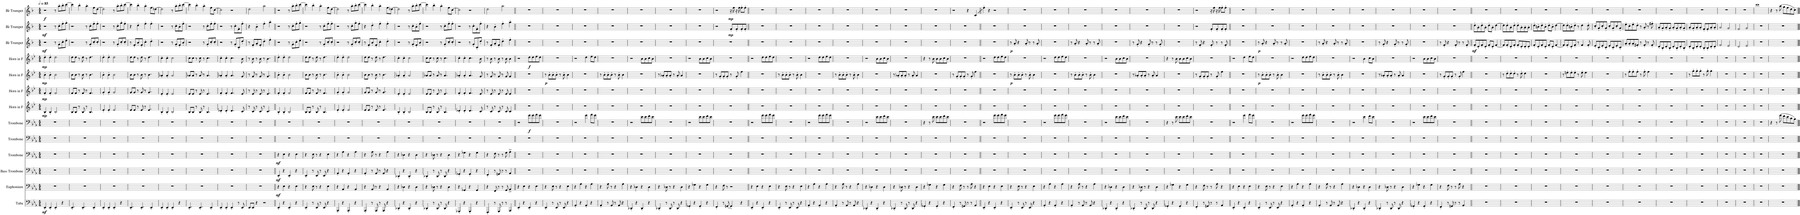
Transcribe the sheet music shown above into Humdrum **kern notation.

**kern	**dynam	**kern	**dynam	**kern	**dynam	**kern	**dynam	**kern	**kern	**dynam	**kern	**dynam	**kern	**dynam	**kern	**dynam	**kern	**dynam	**kern	**dynam	**kern	**dynam	**kern	**dynam
*part13	*part13	*part12	*part12	*part11	*part11	*part10	*part10	*part9	*part8	*part8	*part7	*part7	*part6	*part6	*part5	*part5	*part4	*part4	*part3	*part3	*part2	*part2	*part1	*part1
*staff13	*staff13	*staff12	*staff12	*staff11	*staff11	*staff10	*staff10	*staff9	*staff8	*staff8	*staff7	*staff7	*staff6	*staff6	*staff5	*staff5	*staff4	*staff4	*staff3	*staff3	*staff2	*staff2	*staff1	*staff1
*I"Tuba	*	*I"Euphonium	*	*I"Bass Trombone	*	*I"Trombone	*	*I"Trombone	*I"Trombone	*	*I"Horn in F	*	*I"Horn in F	*	*I"Horn in F	*	*I"Horn in F	*	*I"Bb Trumpet	*	*I"Bb Trumpet	*	*I"Bb Trumpet	*
*I'Tba.	*	*I'Euph.	*	*I'B. Tbn.	*	*I'Tbn.	*	*I'Tbn.	*I'Tbn.	*	*	*	*	*	*	*	*	*	*I'Bb Tpt.	*	*I'Bb Tpt.	*	*I'Bb Tpt.	*
*clefF4	*	*clefF4	*	*clefF4	*	*clefF4	*	*clefF4	*clefF4	*	*clefG2	*	*clefG2	*	*clefG2	*	*clefG2	*	*clefG2	*	*clefG2	*	*clefG2	*
*	*	*	*	*	*	*	*	*	*	*	*Trd4c7	*	*Trd4c7	*	*Trd4c7	*	*Trd4c7	*	*Trd1c2	*	*Trd1c2	*	*Trd1c2	*
*k[b-e-a-]	*	*k[b-e-a-]	*	*k[b-e-a-]	*	*k[b-e-a-]	*	*k[b-e-a-]	*k[b-e-a-]	*	*k[b-e-]	*	*k[b-e-]	*	*k[b-e-]	*	*k[b-e-]	*	*k[b-]	*	*k[b-]	*	*k[b-]	*
*M4/4	*	*M4/4	*	*M4/4	*	*M4/4	*	*M4/4	*M4/4	*	*M4/4	*	*M4/4	*	*M4/4	*	*M4/4	*	*M4/4	*	*M4/4	*	*M4/4	*
*MM170	*	*MM170	*	*MM170	*	*MM170	*	*MM170	*MM170	*	*MM170	*	*MM170	*	*MM170	*	*MM170	*	*MM170	*	*MM170	*	*MM170	*
=1	=1	=1	=1	=1	=1	=1	=1	=1	=1	=1	=1	=1	=1	=1	=1	=1	=1	=1	=1	=1	=1	=1	=1	=1
!	!LO:DY:b	!	!	!	!	!	!	!	!	!	!	!LO:DY:b	!	!LO:DY:b	!	!LO:DY:b	!	!LO:DY:b	!	!LO:DY:b	!	!LO:DY:b	!	!LO:DY:b
4EE-'/	mf	1r	.	1r	.	1r	.	1r	1r	.	4B-'/	mp	4f'/	mp	4b-'\	mp	4dd'\	mp	2r	mf	2r	mf	2r	f
4EE-'/	.	.	.	.	.	.	.	.	.	.	4B-'/	.	4f'/	.	4b-'\	.	4dd'\	.	.	.	.	.	.	.
4EE-'/	.	.	.	.	.	.	.	.	.	.	2B-/	.	2f/	.	2b-\	.	2dd\	.	8r	.	8r	.	8r	.
.	.	.	.	.	.	.	.	.	.	.	.	.	.	.	.	.	.	.	8g'\L	.	8cc'\L	.	8aa'\L	.
4r	.	.	.	.	.	.	.	.	.	.	.	.	.	.	.	.	.	.	8cc'\	.	8ff'\	.	8bb-'\	.
.	.	.	.	.	.	.	.	.	.	.	.	.	.	.	.	.	.	.	8ee'\J	.	8gg'\J	.	[8ccc\J	.
=2	=2	=2	=2	=2	=2	=2	=2	=2	=2	=2	=2	=2	=2	=2	=2	=2	=2	=2	=2	=2	=2	=2	=2	=2
4.EE-'/	.	1r	.	1r	.	1r	.	1r	1r	.	8B-/L	.	8f/L	.	8b-\L	.	8dd\L	.	2r	.	2r	.	4ccc\]	.
.	.	.	.	.	.	.	.	.	.	.	8B-/J	.	8f/J	.	8b-\J	.	8dd\J	.	.	.	.	.	.	.
.	.	.	.	.	.	.	.	.	.	.	8r	.	8r	.	8r	.	8r	.	.	.	.	.	4bb-'\	.
4.EE-'/	.	.	.	.	.	.	.	.	.	.	8B-/	.	8f/	.	8b-\	.	8dd\	.	.	.	.	.	.	.
.	.	.	.	.	.	.	.	.	.	.	8r	.	8r	.	8r	.	8r	.	8r	.	8r	.	4aa'\	.
.	.	.	.	.	.	.	.	.	.	.	4.B-/	.	4.f/	.	4.b-\	.	4.dd\	.	8g'/L	.	8cc'\L	.	.	.
4EE-'/	.	.	.	.	.	.	.	.	.	.	.	.	.	.	.	.	.	.	8cc'/	.	8ff'\	.	8ff\L	.
.	.	.	.	.	.	.	.	.	.	.	.	.	.	.	.	.	.	.	8cc'/J	.	8ff'\J	.	[8dd\J	.
=3	=3	=3	=3	=3	=3	=3	=3	=3	=3	=3	=3	=3	=3	=3	=3	=3	=3	=3	=3	=3	=3	=3	=3	=3
4EE-'/	.	1r	.	1r	.	1r	.	1r	1r	.	4e-'/	.	4g'/	.	4b-'\	.	4dd'\	.	2r	.	2r	.	2dd\]	.
4EE-'/	.	.	.	.	.	.	.	.	.	.	4e-'/	.	4g'/	.	4b-'\	.	4dd'\	.	.	.	.	.	.	.
4EE-'/	.	.	.	.	.	.	.	.	.	.	2e-/	.	2g/	.	2b-\	.	2dd\	.	8r	.	8r	.	8r	.
.	.	.	.	.	.	.	.	.	.	.	.	.	.	.	.	.	.	.	8g'/L	.	8cc'\L	.	8aa'\L	.
4r	.	.	.	.	.	.	.	.	.	.	.	.	.	.	.	.	.	.	8cc'/	.	8gg'\	.	8bb-'\	.
.	.	.	.	.	.	.	.	.	.	.	.	.	.	.	.	.	.	.	8cc'/J	.	8ff'\J	.	[8ccc\J	.
=4	=4	=4	=4	=4	=4	=4	=4	=4	=4	=4	=4	=4	=4	=4	=4	=4	=4	=4	=4	=4	=4	=4	=4	=4
4.EE-'/	.	1r	.	1r	.	1r	.	1r	1r	.	8e-/L	.	8g/L	.	8b-\L	.	8dd\L	.	8r	.	4r	.	4ccc\]	.
.	.	.	.	.	.	.	.	.	.	.	8e-/J	.	8g/J	.	8b-\J	.	8dd\J	.	8f'/L	.	.	.	.	.
.	.	.	.	.	.	.	.	.	.	.	8r	.	8r	.	8r	.	8r	.	8b-'/	.	4dd'\	.	4bb-'\	.
4.EE-'/	.	.	.	.	.	.	.	.	.	.	8e-/	.	8g/	.	8b-\	.	8dd\	.	8f'/J	.	.	.	.	.
.	.	.	.	.	.	.	.	.	.	.	8r	.	8r	.	8r	.	8r	.	4cc'\	.	4ff'\	.	4aa'\	.
.	.	.	.	.	.	.	.	.	.	.	4.e-/	.	4.g/	.	4.b-\	.	4.dd\	.	.	.	.	.	.	.
4EE-'/	.	.	.	.	.	.	.	.	.	.	.	.	.	.	.	.	.	.	4dd'\	.	4ff'\	.	8ff\L	.
.	.	.	.	.	.	.	.	.	.	.	.	.	.	.	.	.	.	.	.	.	.	.	[8dd-X\J	.
=5	=5	=5	=5	=5	=5	=5	=5	=5	=5	=5	=5	=5	=5	=5	=5	=5	=5	=5	=5	=5	=5	=5	=5	=5
4EE-'/	.	1r	.	1r	.	1r	.	1r	1r	.	4B-'/	.	4e-'/	.	4a-X'/	.	4cc'\	.	2r	.	2r	.	2dd-\]	.
4EE-'/	.	.	.	.	.	.	.	.	.	.	4B-'/	.	4e-'/	.	4a-'/	.	4cc'\	.	.	.	.	.	.	.
4EE-'/	.	.	.	.	.	.	.	.	.	.	2B-/	.	2e-/	.	2a-/	.	2cc\	.	8r	.	8r	.	8r	.
.	.	.	.	.	.	.	.	.	.	.	.	.	.	.	.	.	.	.	8g'/L	.	8cc'\L	.	8aa'\L	.
4r	.	.	.	.	.	.	.	.	.	.	.	.	.	.	.	.	.	.	8f'/	.	8b-'\	.	8bb-'\	.
.	.	.	.	.	.	.	.	.	.	.	.	.	.	.	.	.	.	.	8b-'/J	.	8ff'\J	.	[8ccc\J	.
=6	=6	=6	=6	=6	=6	=6	=6	=6	=6	=6	=6	=6	=6	=6	=6	=6	=6	=6	=6	=6	=6	=6	=6	=6
4.EE-'/	.	1r	.	1r	.	1r	.	1r	1r	.	8B-/L	.	8e-/L	.	8a-X/L	.	8cc\L	.	2r	.	2r	.	4ccc\]	.
.	.	.	.	.	.	.	.	.	.	.	8B-/J	.	8e-/J	.	8a-/J	.	8cc\J	.	.	.	.	.	.	.
.	.	.	.	.	.	.	.	.	.	.	8r	.	8r	.	8r	.	8r	.	.	.	.	.	4bb-'\	.
4.EE-'/	.	.	.	.	.	.	.	.	.	.	8B-/	.	8e-/	.	8a-/	.	8cc\	.	.	.	.	.	.	.
.	.	.	.	.	.	.	.	.	.	.	8r	.	8r	.	8r	.	8r	.	8r	.	8r	.	4aa'\	.
.	.	.	.	.	.	.	.	.	.	.	4.B-/	.	4.e-/	.	4.a-/	.	4.cc\	.	8g'/L	.	8cc'\L	.	.	.
4EE-'/	.	.	.	.	.	.	.	.	.	.	.	.	.	.	.	.	.	.	8cc'/	.	8ff'\	.	8ff\L	.
.	.	.	.	.	.	.	.	.	.	.	.	.	.	.	.	.	.	.	8cc'/J	.	8ff'\J	.	[8cc\J	.
=7	=7	=7	=7	=7	=7	=7	=7	=7	=7	=7	=7	=7	=7	=7	=7	=7	=7	=7	=7	=7	=7	=7	=7	=7
4EE-'/	.	1r	.	1r	.	1r	.	1r	1r	.	4d-X'/	.	4f'/	.	4a-X'/	.	4cc'\	.	2r	.	2r	.	2cc\]	.
4EE-'/	.	.	.	.	.	.	.	.	.	.	4d-'/	.	4f'/	.	4a-'/	.	4cc'\	.	.	.	.	.	.	.
4EE-'/	.	.	.	.	.	.	.	.	.	.	4.d-/	.	4.f/	.	4.a-/	.	4.cc\	.	8r	.	8r	.	2r	.
.	.	.	.	.	.	.	.	.	.	.	.	.	.	.	.	.	.	.	8g'/L	.	8cc'\L	.	.	.
8r	.	.	.	.	.	.	.	.	.	.	.	.	.	.	.	.	.	.	8c'/	.	8f'\	.	.	.
8EE-/	.	.	.	.	.	.	.	.	.	.	8c/	.	8e-/	.	8g/	.	8b-\	.	8dd'/J	.	8ff'\J	.	.	.
=8	=8	=8	=8	=8	=8	=8	=8	=8	=8	=8	=8	=8	=8	=8	=8	=8	=8	=8	=8	=8	=8	=8	=8	=8
8EE-/L	.	1r	.	1r	.	1r	.	1r	1r	.	8r	.	8r	.	8r	.	8r	.	8r	.	4r	.	2dd\	.
8EE-/J	.	.	.	.	.	.	.	.	.	.	8c/	.	8e-/	.	8g/	.	8b-\	.	8f'/L	.	.	.	.	.
4r	.	.	.	.	.	.	.	.	.	.	8r	.	8r	.	8r	.	8r	.	8a'/	.	4b-'\	.	.	.
.	.	.	.	.	.	.	.	.	.	.	8c/	.	8e-/	.	8g/	.	8b-\	.	8f'/J	.	.	.	.	.
2r	.	.	.	.	.	.	.	.	.	.	8r	.	8r	.	8r	.	8r	.	4dd'\	.	4ff'\	.	2aa\	.
.	.	.	.	.	.	.	.	.	.	.	4.c/	.	4.e-/	.	4.g/	.	4.b-\	.	.	.	.	.	.	.
.	.	.	.	.	.	.	.	.	.	.	.	.	.	.	.	.	.	.	4ff'\	.	4aa'\	.	.	.
=9||	=9||	=9||	=9||	=9||	=9||	=9||	=9||	=9||	=9||	=9||	=9||	=9||	=9||	=9||	=9||	=9||	=9||	=9||	=9||	=9||	=9||	=9||	=9||	=9||
!	!	!	!LO:DY:b	!	!LO:DY:b	!	!LO:DY:b	!	!	!	!	!	!	!	!	!	!	!	!	!	!	!	!	!
4EE-'/	.	4r	mf	4EE-'/	mf	4r	mf	1r	1r	.	4B-'/	.	4f'/	.	4b-'\	.	4dd'\	.	2r	.	2r	.	2r	.
4r	.	4E-\	.	4r	.	4E-\	.	.	.	.	4B-'/	.	4f'/	.	4b-'\	.	4dd'\	.	.	.	.	.	.	.
4EE-'/	.	4r	.	4EE-'/	.	4r	.	.	.	.	2B-/	.	2f/	.	2b-\	.	2dd\	.	8r	.	8r	.	8r	.
.	.	.	.	.	.	.	.	.	.	.	.	.	.	.	.	.	.	.	8g'\L	.	8cc'\L	.	8aa'\L	.
4r	.	4E-\	.	4r	.	4E-\	.	.	.	.	.	.	.	.	.	.	.	.	8cc'\	.	8ff'\	.	8bb-'\	.
.	.	.	.	.	.	.	.	.	.	.	.	.	.	.	.	.	.	.	8ee'\J	.	8gg'\J	.	[8ccc\J	.
=10	=10	=10	=10	=10	=10	=10	=10	=10	=10	=10	=10	=10	=10	=10	=10	=10	=10	=10	=10	=10	=10	=10	=10	=10
4EE-'/	.	4r	.	4EE-'/	.	4r	.	1r	1r	.	8B-/L	.	8f/L	.	8b-\L	.	8dd\L	.	2r	.	2r	.	4ccc\]	.
.	.	.	.	.	.	.	.	.	.	.	8B-/J	.	8f/J	.	8b-\J	.	8dd\J	.	.	.	.	.	.	.
8r	.	8E-\	.	8r	.	8E-\	.	.	.	.	8r	.	8r	.	8r	.	8r	.	.	.	.	.	4bb-'\	.
8EE-/	.	8r	.	8EE-/	.	8r	.	.	.	.	8B-/	.	8f/	.	8b-\	.	8dd\	.	.	.	.	.	.	.
8r	.	4r	.	8r	.	4r	.	.	.	.	8r	.	8r	.	8r	.	8r	.	8r	.	8r	.	4aa'\	.
8EE-/	.	.	.	8EE-/	.	.	.	.	.	.	4.B-/	.	4.f/	.	4.b-\	.	4.dd\	.	8g'/L	.	8cc'\L	.	.	.
4r	.	4E-\	.	4r	.	4E-\	.	.	.	.	.	.	.	.	.	.	.	.	8cc'/	.	8ff'\	.	8ff\L	.
.	.	.	.	.	.	.	.	.	.	.	.	.	.	.	.	.	.	.	8cc'/J	.	8ff'\J	.	[8dd\J	.
=11	=11	=11	=11	=11	=11	=11	=11	=11	=11	=11	=11	=11	=11	=11	=11	=11	=11	=11	=11	=11	=11	=11	=11	=11
4AAA-'/	.	4r	.	4AA-'/	.	4r	.	1r	1r	.	4e-'/	.	4g'/	.	4b-'\	.	4dd'\	.	2r	.	2r	.	2dd\]	.
4r	.	4AA-/	.	4r	.	4A-\	.	.	.	.	4e-'/	.	4g'/	.	4b-'\	.	4dd'\	.	.	.	.	.	.	.
4AAA-'/	.	4r	.	4AA-'/	.	4r	.	.	.	.	2e-/	.	2g/	.	2b-\	.	2dd\	.	8r	.	8r	.	8r	.
.	.	.	.	.	.	.	.	.	.	.	.	.	.	.	.	.	.	.	8g'/L	.	8cc'\L	.	8aa'\L	.
4r	.	4AA-/	.	4r	.	4A-\	.	.	.	.	.	.	.	.	.	.	.	.	8cc'/	.	8gg'\	.	8bb-'\	.
.	.	.	.	.	.	.	.	.	.	.	.	.	.	.	.	.	.	.	8cc'/J	.	8ff'\J	.	[8ccc\J	.
=12	=12	=12	=12	=12	=12	=12	=12	=12	=12	=12	=12	=12	=12	=12	=12	=12	=12	=12	=12	=12	=12	=12	=12	=12
4AAA-'/	.	4r	.	4AA-'/	.	4r	.	1r	1r	.	8e-/L	.	8g/L	.	8b-\L	.	8dd\L	.	8r	.	4r	.	4ccc\]	.
.	.	.	.	.	.	.	.	.	.	.	8e-/J	.	8g/J	.	8b-\J	.	8dd\J	.	8f'/L	.	.	.	.	.
8r	.	8AA-/	.	8r	.	8A-\	.	.	.	.	8r	.	8r	.	8r	.	8r	.	8b-'/	.	4dd'\	.	4bb-'\	.
8AAA-/	.	8r	.	8AA-/	.	8r	.	.	.	.	8e-/	.	8g/	.	8b-\	.	8dd\	.	8f'/J	.	.	.	.	.
8r	.	4r	.	8r	.	4r	.	.	.	.	8r	.	8r	.	8r	.	8r	.	4cc'\	.	4ff'\	.	4aa'\	.
8AAA-/	.	.	.	8AA-/	.	.	.	.	.	.	4.e-/	.	4.g/	.	4.b-\	.	4.dd\	.	.	.	.	.	.	.
4r	.	4AA-/	.	4r	.	4A-\	.	.	.	.	.	.	.	.	.	.	.	.	4dd'\	.	4ff'\	.	8ff\L	.
.	.	.	.	.	.	.	.	.	.	.	.	.	.	.	.	.	.	.	.	.	.	.	[8dd-X\J	.
=13	=13	=13	=13	=13	=13	=13	=13	=13	=13	=13	=13	=13	=13	=13	=13	=13	=13	=13	=13	=13	=13	=13	=13	=13
4DD-X'/	.	4r	.	4DD-X'/	.	4r	.	1r	1r	.	4B-'/	.	4e-'/	.	4a-X'/	.	4cc'\	.	2r	.	2r	.	2dd-\]	.
4r	.	4D-X\	.	4r	.	4D-X\	.	.	.	.	4B-'/	.	4e-'/	.	4a-'/	.	4cc'\	.	.	.	.	.	.	.
4DD-'/	.	4r	.	4DD-'/	.	4r	.	.	.	.	2B-/	.	2e-/	.	2a-/	.	2cc\	.	8r	.	8r	.	8r	.
.	.	.	.	.	.	.	.	.	.	.	.	.	.	.	.	.	.	.	8g'/L	.	8cc'\L	.	8aa'\L	.
4r	.	4D-\	.	4r	.	4D-\	.	.	.	.	.	.	.	.	.	.	.	.	8f'/	.	8b-'\	.	8bb-'\	.
.	.	.	.	.	.	.	.	.	.	.	.	.	.	.	.	.	.	.	8b-'/J	.	8ff'\J	.	[8ccc\J	.
=14	=14	=14	=14	=14	=14	=14	=14	=14	=14	=14	=14	=14	=14	=14	=14	=14	=14	=14	=14	=14	=14	=14	=14	=14
4DD-X'/	.	4r	.	4DD-X'/	.	4r	.	1r	1r	.	8B-/L	.	8e-/L	.	8a-X/L	.	8cc\L	.	2r	.	2r	.	4ccc\]	.
.	.	.	.	.	.	.	.	.	.	.	8B-/J	.	8e-/J	.	8a-/J	.	8cc\J	.	.	.	.	.	.	.
8r	.	8D-X\	.	8r	.	8D-X\	.	.	.	.	8r	.	8r	.	8r	.	8r	.	.	.	.	.	4bb-'\	.
8DD-/	.	8r	.	8DD-/	.	8r	.	.	.	.	8B-/	.	8e-/	.	8a-/	.	8cc\	.	.	.	.	.	.	.
8r	.	4r	.	8r	.	4r	.	.	.	.	8r	.	8r	.	8r	.	8r	.	8r	.	8r	.	4aa'\	.
8DD-/	.	.	.	8DD-/	.	.	.	.	.	.	4.B-/	.	4.e-/	.	4.a-/	.	4.cc\	.	8g'/L	.	8cc'\L	.	.	.
4r	.	4D-\	.	4r	.	4D-\	.	.	.	.	.	.	.	.	.	.	.	.	8cc'/	.	8ff'\	.	8ff\L	.
.	.	.	.	.	.	.	.	.	.	.	.	.	.	.	.	.	.	.	8cc'/J	.	8ff'\J	.	[8cc\J	.
=15	=15	=15	=15	=15	=15	=15	=15	=15	=15	=15	=15	=15	=15	=15	=15	=15	=15	=15	=15	=15	=15	=15	=15	=15
4GGG-X'/	.	4r	.	4GG-X'/	.	4r	.	1r	1r	.	4d-X'/	.	4f'/	.	4a-X'/	.	4cc'\	.	2r	.	2r	.	2cc\]	.
4r	.	4GG-X/	.	4r	.	4G-X\	.	.	.	.	4d-'/	.	4f'/	.	4a-'/	.	4cc'\	.	.	.	.	.	.	.
4GGG-'/	.	4r	.	4GG-'/	.	4r	.	.	.	.	4.d-/	.	4.f/	.	4.a-/	.	4.cc\	.	8r	.	8r	.	2r	.
.	.	.	.	.	.	.	.	.	.	.	.	.	.	.	.	.	.	.	8g'/L	.	8cc'\L	.	.	.
4r	.	4GG-/	.	4r	.	4G-\	.	.	.	.	.	.	.	.	.	.	.	.	8c'/	.	8f'\	.	.	.
.	.	.	.	.	.	.	.	.	.	.	8c/	.	8e-/	.	8g/	.	8b-\	.	8dd'/J	.	8ff'\J	.	.	.
=16	=16	=16	=16	=16	=16	=16	=16	=16	=16	=16	=16	=16	=16	=16	=16	=16	=16	=16	=16	=16	=16	=16	=16	=16
4FFF'/	.	4r	.	4FF'/	.	4r	.	1r	1r	.	8r	.	8r	.	8r	.	8r	.	8r	.	4r	.	2dd\	.
.	.	.	.	.	.	.	.	.	.	.	8c/	.	8e-/	.	8g/	.	8b-\	.	8f'/L	.	.	.	.	.
8r	.	8FF/	.	8r	.	8F\	.	.	.	.	8r	.	8r	.	8r	.	8r	.	8a'/	.	4b-'\	.	.	.
8GGG/	.	8r	.	8GGn/	.	8r	.	.	.	.	8c/	.	8e-/	.	8g/	.	8b-\	.	8f'/J	.	.	.	.	.
8r	.	8r	.	8r	.	8r	.	.	.	.	8r	.	8r	.	8r	.	8r	.	4dd'\	.	4ff'\	.	2aa\	.
8r	.	8GG/	.	8r	.	8G\	.	.	.	.	8c/	.	8e-/	.	8g/	.	8b-\	.	.	.	.	.	.	.
4AAA-/	.	4AA-^/	.	4AA-/	.	4A-^\	.	.	.	.	4c/	.	4e-/	.	4g/	.	4b-\	.	4ff'\	.	4aa'\	.	.	.
=17||	=17||	=17||	=17||	=17||	=17||	=17||	=17||	=17||	=17||	=17||	=17||	=17||	=17||	=17||	=17||	=17||	=17||	=17||	=17||	=17||	=17||	=17||	=17||	=17||
4EE-'/	.	4r	.	1r	.	1r	.	1r	2r	.	1r	.	1r	.	1r	.	2r	.	1r	.	1r	.	1r	.
4r	.	4E-\	.	.	.	.	.	.	.	.	.	.	.	.	.	.	.	.	.	.	.	.	.	.
!	!	!	!	!	!	!	!	!	!	!LO:DY:b	!	!	!	!	!	!	!	!LO:DY:b	!	!	!	!	!	!
4EE-'/	.	4r	.	.	.	.	.	.	8g\L	f	.	.	.	.	.	.	8dd\L	f	.	.	.	.	.	.
.	.	.	.	.	.	.	.	.	8g\	.	.	.	.	.	.	.	8dd\	.	.	.	.	.	.	.
4r	.	4E-\	.	.	.	.	.	.	8a-\	.	.	.	.	.	.	.	8ee-\	.	.	.	.	.	.	.
.	.	.	.	.	.	.	.	.	8g\J	.	.	.	.	.	.	.	8dd\J	.	.	.	.	.	.	.
=18	=18	=18	=18	=18	=18	=18	=18	=18	=18	=18	=18	=18	=18	=18	=18	=18	=18	=18	=18	=18	=18	=18	=18	=18
!	!	!	!	!	!	!	!	!	!	!	!	!	!	!	!	!LO:DY:b	!	!	!	!	!	!	!	!
4EE-'/	.	4r	.	1r	.	1r	.	1r	1r	.	1r	.	1r	.	8r	p	1r	.	1r	.	1r	.	1r	.
.	.	.	.	.	.	.	.	.	.	.	.	.	.	.	8b-'\L	.	.	.	.	.	.	.	.	.
8r	.	8E-\	.	.	.	.	.	.	.	.	.	.	.	.	8b-'\	.	.	.	.	.	.	.	.	.
8EE-/	.	8r	.	.	.	.	.	.	.	.	.	.	.	.	8b-'\J	.	.	.	.	.	.	.	.	.
8r	.	4r	.	.	.	.	.	.	.	.	.	.	.	.	8r	.	.	.	.	.	.	.	.	.
8EE-/	.	.	.	.	.	.	.	.	.	.	.	.	.	.	8b-'\	.	.	.	.	.	.	.	.	.
4r	.	4E-\	.	.	.	.	.	.	.	.	.	.	.	.	4b-\	.	.	.	.	.	.	.	.	.
=19	=19	=19	=19	=19	=19	=19	=19	=19	=19	=19	=19	=19	=19	=19	=19	=19	=19	=19	=19	=19	=19	=19	=19	=19
4AA-'/	.	4r	.	1r	.	1r	.	1r	2r	.	1r	.	1r	.	1r	.	2r	.	1r	.	1r	.	1r	.
4r	.	4A-\	.	.	.	.	.	.	.	.	.	.	.	.	.	.	.	.	.	.	.	.	.	.
4AA-'/	.	4r	.	.	.	.	.	.	4g\	.	.	.	.	.	.	.	4dd\	.	.	.	.	.	.	.
4r	.	4A-\	.	.	.	.	.	.	8a-\L	.	.	.	.	.	.	.	8ee-\L	.	.	.	.	.	.	.
.	.	.	.	.	.	.	.	.	8g\J	.	.	.	.	.	.	.	8dd\J	.	.	.	.	.	.	.
=20	=20	=20	=20	=20	=20	=20	=20	=20	=20	=20	=20	=20	=20	=20	=20	=20	=20	=20	=20	=20	=20	=20	=20	=20
4AA-'/	.	4r	.	1r	.	1r	.	1r	1r	.	1r	.	1r	.	8r	.	1r	.	1r	.	1r	.	1r	.
.	.	.	.	.	.	.	.	.	.	.	.	.	.	.	8b-'\L	.	.	.	.	.	.	.	.	.
8r	.	8A-\	.	.	.	.	.	.	.	.	.	.	.	.	8b-'\	.	.	.	.	.	.	.	.	.
8AA-/	.	8r	.	.	.	.	.	.	.	.	.	.	.	.	8b-'\J	.	.	.	.	.	.	.	.	.
8r	.	4r	.	.	.	.	.	.	.	.	.	.	.	.	8r	.	.	.	.	.	.	.	.	.
8AA-/	.	.	.	.	.	.	.	.	.	.	.	.	.	.	8b-'\	.	.	.	.	.	.	.	.	.
4r	.	4A-\	.	.	.	.	.	.	.	.	.	.	.	.	4b-\	.	.	.	.	.	.	.	.	.
=21	=21	=21	=21	=21	=21	=21	=21	=21	=21	=21	=21	=21	=21	=21	=21	=21	=21	=21	=21	=21	=21	=21	=21	=21
4DD-X'/	.	4r	.	1r	.	1r	.	1r	2r	.	1r	.	1r	.	1r	.	2r	.	1r	.	1r	.	1r	.
4r	.	4D-X\	.	.	.	.	.	.	.	.	.	.	.	.	.	.	.	.	.	.	.	.	.	.
4DD-'/	.	4r	.	.	.	.	.	.	8e-\L	.	.	.	.	.	.	.	8b-\L	.	.	.	.	.	.	.
.	.	.	.	.	.	.	.	.	8e-\	.	.	.	.	.	.	.	8b-\	.	.	.	.	.	.	.
4r	.	4D-\	.	.	.	.	.	.	8f\	.	.	.	.	.	.	.	8cc\	.	.	.	.	.	.	.
.	.	.	.	.	.	.	.	.	8e-\J	.	.	.	.	.	.	.	8b-\J	.	.	.	.	.	.	.
=22	=22	=22	=22	=22	=22	=22	=22	=22	=22	=22	=22	=22	=22	=22	=22	=22	=22	=22	=22	=22	=22	=22	=22	=22
4DD-X'/	.	4r	.	1r	.	1r	.	1r	1r	.	1r	.	1r	.	8r	.	1r	.	1r	.	1r	.	1r	.
.	.	.	.	.	.	.	.	.	.	.	.	.	.	.	8a-X'/L	.	.	.	.	.	.	.	.	.
8r	.	8D-X\	.	.	.	.	.	.	.	.	.	.	.	.	8a-'/	.	.	.	.	.	.	.	.	.
8DD-/	.	8r	.	.	.	.	.	.	.	.	.	.	.	.	8a-'/J	.	.	.	.	.	.	.	.	.
8r	.	4r	.	.	.	.	.	.	.	.	.	.	.	.	8r	.	.	.	.	.	.	.	.	.
8DD-/	.	.	.	.	.	.	.	.	.	.	.	.	.	.	8a-'/	.	.	.	.	.	.	.	.	.
4r	.	4D-\	.	.	.	.	.	.	.	.	.	.	.	.	4a-/	.	.	.	.	.	.	.	.	.
=23	=23	=23	=23	=23	=23	=23	=23	=23	=23	=23	=23	=23	=23	=23	=23	=23	=23	=23	=23	=23	=23	=23	=23	=23
4GG-X'/	.	4r	.	1r	.	1r	.	1r	2r	.	1r	.	1r	.	1r	.	2r	.	1r	.	1r	.	1r	.
4r	.	4G-X\	.	.	.	.	.	.	.	.	.	.	.	.	.	.	.	.	.	.	.	.	.	.
4GG-'/	.	4r	.	.	.	.	.	.	8e-\L	.	.	.	.	.	.	.	8b-\L	.	.	.	.	.	.	.
.	.	.	.	.	.	.	.	.	8e-\	.	.	.	.	.	.	.	8b-\	.	.	.	.	.	.	.
4r	.	4G-\	.	.	.	.	.	.	8f\	.	.	.	.	.	.	.	8cc\	.	.	.	.	.	.	.
.	.	.	.	.	.	.	.	.	8e-\J	.	.	.	.	.	.	.	8b-\J	.	.	.	.	.	.	.
=24	=24	=24	=24	=24	=24	=24	=24	=24	=24	=24	=24	=24	=24	=24	=24	=24	=24	=24	=24	=24	=24	=24	=24	=24
4FF'/	.	4r	.	1r	.	1r	.	1r	1r	.	1r	.	1r	.	8r	.	1r	.	1r	.	2r	.	2r	.
.	.	.	.	.	.	.	.	.	.	.	.	.	.	.	8g'/L	.	.	.	.	.	.	.	.	.
8r	.	8F\	.	.	.	.	.	.	.	.	.	.	.	.	8g'/	.	.	.	.	.	.	.	.	.
[8GGn/	.	8r	.	.	.	.	.	.	.	.	.	.	.	.	8g'/J	.	.	.	.	.	.	.	.	.
!	!	!	!	!	!	!	!	!	!	!	!	!	!	!	!	!	!	!	!	!	!	!LO:DY:b	!	!LO:DY:b
4GG~/]	.	2r	.	.	.	.	.	.	.	.	.	.	.	.	8r	.	.	.	.	.	8f'/L	mp	16r	mp
.	.	.	.	.	.	.	.	.	.	.	.	.	.	.	.	.	.	.	.	.	.	.	16ff\	.
.	.	.	.	.	.	.	.	.	.	.	.	.	.	.	8g'/	.	.	.	.	.	8f'/	.	16r	.
.	.	.	.	.	.	.	.	.	.	.	.	.	.	.	.	.	.	.	.	.	.	.	16ff\	.
4r	.	.	.	.	.	.	.	.	.	.	.	.	.	.	4ff\	.	.	.	.	.	8f'/	.	8ff'\L	.
.	.	.	.	.	.	.	.	.	.	.	.	.	.	.	.	.	.	.	.	.	8f'/J	.	8ff'\J	.
=25||	=25||	=25||	=25||	=25||	=25||	=25||	=25||	=25||	=25||	=25||	=25||	=25||	=25||	=25||	=25||	=25||	=25||	=25||	=25||	=25||	=25||	=25||	=25||	=25||
4EE-'/	.	4r	.	1r	.	1r	.	1r	2r	.	1r	.	1r	.	1r	.	2r	.	1r	.	1r	.	1r	.
4r	.	4E-\	.	.	.	.	.	.	.	.	.	.	.	.	.	.	.	.	.	.	.	.	.	.
4EE-'/	.	4r	.	.	.	.	.	.	8g\L	.	.	.	.	.	.	.	8dd\L	.	.	.	.	.	.	.
.	.	.	.	.	.	.	.	.	8g\	.	.	.	.	.	.	.	8dd\	.	.	.	.	.	.	.
4r	.	4E-\	.	.	.	.	.	.	8a-\	.	.	.	.	.	.	.	8ee-\	.	.	.	.	.	.	.
.	.	.	.	.	.	.	.	.	8g\J	.	.	.	.	.	.	.	8dd\J	.	.	.	.	.	.	.
=26	=26	=26	=26	=26	=26	=26	=26	=26	=26	=26	=26	=26	=26	=26	=26	=26	=26	=26	=26	=26	=26	=26	=26	=26
4EE-'/	.	4r	.	1r	.	1r	.	1r	1r	.	1r	.	1r	.	8r	.	1r	.	1r	.	1r	.	1r	.
.	.	.	.	.	.	.	.	.	.	.	.	.	.	.	8b-'\L	.	.	.	.	.	.	.	.	.
8r	.	8E-\	.	.	.	.	.	.	.	.	.	.	.	.	8b-'\	.	.	.	.	.	.	.	.	.
8EE-/	.	8r	.	.	.	.	.	.	.	.	.	.	.	.	8b-'\J	.	.	.	.	.	.	.	.	.
8r	.	4r	.	.	.	.	.	.	.	.	.	.	.	.	8r	.	.	.	.	.	.	.	.	.
8EE-/	.	.	.	.	.	.	.	.	.	.	.	.	.	.	8b-'\	.	.	.	.	.	.	.	.	.
4r	.	4E-\	.	.	.	.	.	.	.	.	.	.	.	.	4b-\	.	.	.	.	.	.	.	.	.
=27	=27	=27	=27	=27	=27	=27	=27	=27	=27	=27	=27	=27	=27	=27	=27	=27	=27	=27	=27	=27	=27	=27	=27	=27
4AA-'/	.	4r	.	1r	.	1r	.	1r	2r	.	1r	.	1r	.	1r	.	2r	.	1r	.	1r	.	1r	.
4r	.	4A-\	.	.	.	.	.	.	.	.	.	.	.	.	.	.	.	.	.	.	.	.	.	.
4AA-'/	.	4r	.	.	.	.	.	.	8g\L	.	.	.	.	.	.	.	8dd\L	.	.	.	.	.	.	.
.	.	.	.	.	.	.	.	.	8g\	.	.	.	.	.	.	.	8dd\	.	.	.	.	.	.	.
4r	.	4A-\	.	.	.	.	.	.	8a-\	.	.	.	.	.	.	.	8ee-\	.	.	.	.	.	.	.
.	.	.	.	.	.	.	.	.	8g\J	.	.	.	.	.	.	.	8dd\J	.	.	.	.	.	.	.
=28	=28	=28	=28	=28	=28	=28	=28	=28	=28	=28	=28	=28	=28	=28	=28	=28	=28	=28	=28	=28	=28	=28	=28	=28
4AA-'/	.	4r	.	1r	.	1r	.	1r	1r	.	1r	.	1r	.	8r	.	1r	.	1r	.	1r	.	1r	.
.	.	.	.	.	.	.	.	.	.	.	.	.	.	.	8b-'\L	.	.	.	.	.	.	.	.	.
8r	.	8A-\	.	.	.	.	.	.	.	.	.	.	.	.	8b-'\	.	.	.	.	.	.	.	.	.
8AA-/	.	8r	.	.	.	.	.	.	.	.	.	.	.	.	8b-'\J	.	.	.	.	.	.	.	.	.
8r	.	4r	.	.	.	.	.	.	.	.	.	.	.	.	8r	.	.	.	.	.	.	.	.	.
8AA-/	.	.	.	.	.	.	.	.	.	.	.	.	.	.	8b-'\	.	.	.	.	.	.	.	.	.
4r	.	4A-\	.	.	.	.	.	.	.	.	.	.	.	.	4b-\	.	.	.	.	.	.	.	.	.
=29	=29	=29	=29	=29	=29	=29	=29	=29	=29	=29	=29	=29	=29	=29	=29	=29	=29	=29	=29	=29	=29	=29	=29	=29
4DD-X'/	.	4r	.	1r	.	1r	.	1r	2r	.	1r	.	1r	.	1r	.	2r	.	1r	.	1r	.	1r	.
4r	.	4D-X\	.	.	.	.	.	.	.	.	.	.	.	.	.	.	.	.	.	.	.	.	.	.
4DD-'/	.	4r	.	.	.	.	.	.	8e-\L	.	.	.	.	.	.	.	8b-\L	.	.	.	.	.	.	.
.	.	.	.	.	.	.	.	.	8e-\	.	.	.	.	.	.	.	8b-\	.	.	.	.	.	.	.
4r	.	4D-\	.	.	.	.	.	.	8f\	.	.	.	.	.	.	.	8cc\	.	.	.	.	.	.	.
.	.	.	.	.	.	.	.	.	8e-\J	.	.	.	.	.	.	.	8b-\J	.	.	.	.	.	.	.
=30	=30	=30	=30	=30	=30	=30	=30	=30	=30	=30	=30	=30	=30	=30	=30	=30	=30	=30	=30	=30	=30	=30	=30	=30
4DD-X'/	.	4r	.	1r	.	1r	.	1r	1r	.	1r	.	1r	.	8r	.	1r	.	1r	.	1r	.	1r	.
.	.	.	.	.	.	.	.	.	.	.	.	.	.	.	8a-X'/L	.	.	.	.	.	.	.	.	.
8r	.	8D-X\	.	.	.	.	.	.	.	.	.	.	.	.	8a-'/	.	.	.	.	.	.	.	.	.
8DD-/	.	8r	.	.	.	.	.	.	.	.	.	.	.	.	8a-'/J	.	.	.	.	.	.	.	.	.
8r	.	4r	.	.	.	.	.	.	.	.	.	.	.	.	8r	.	.	.	.	.	.	.	.	.
8DD-/	.	.	.	.	.	.	.	.	.	.	.	.	.	.	8a-'/	.	.	.	.	.	.	.	.	.
4r	.	4D-\	.	.	.	.	.	.	.	.	.	.	.	.	4a-/	.	.	.	.	.	.	.	.	.
=31	=31	=31	=31	=31	=31	=31	=31	=31	=31	=31	=31	=31	=31	=31	=31	=31	=31	=31	=31	=31	=31	=31	=31	=31
4GG-X'/	.	4r	.	1r	.	1r	.	1r	4r	.	1r	.	1r	.	1r	.	4r	.	1r	.	1r	.	1r	.
4r	.	4G-X\	.	.	.	.	.	.	8r	.	.	.	.	.	.	.	8r	.	.	.	.	.	.	.
.	.	.	.	.	.	.	.	.	8e-\	.	.	.	.	.	.	.	8b-\	.	.	.	.	.	.	.
4GG-'/	.	4r	.	.	.	.	.	.	8e-\L	.	.	.	.	.	.	.	8b-\L	.	.	.	.	.	.	.
.	.	.	.	.	.	.	.	.	8e-\	.	.	.	.	.	.	.	8b-\	.	.	.	.	.	.	.
4r	.	4G-\	.	.	.	.	.	.	8f\	.	.	.	.	.	.	.	8cc\	.	.	.	.	.	.	.
.	.	.	.	.	.	.	.	.	8e-\J	.	.	.	.	.	.	.	8b-\J	.	.	.	.	.	.	.
=32	=32	=32	=32	=32	=32	=32	=32	=32	=32	=32	=32	=32	=32	=32	=32	=32	=32	=32	=32	=32	=32	=32	=32	=32
4FF'/	.	4r	.	1r	.	1r	.	1r	1r	.	1r	.	1r	.	8r	.	1r	.	1r	.	1r	.	2r	.
.	.	.	.	.	.	.	.	.	.	.	.	.	.	.	8g'/L	.	.	.	.	.	.	.	.	.
8r	.	8F\	.	.	.	.	.	.	.	.	.	.	.	.	8g'/	.	.	.	.	.	.	.	.	.
8GGn/	.	8r	.	.	.	.	.	.	.	.	.	.	.	.	8g'/J	.	.	.	.	.	.	.	.	.
8r	.	8r	.	.	.	.	.	.	.	.	.	.	.	.	8r	.	.	.	.	.	.	.	4r	.
8r	.	8A-\	.	.	.	.	.	.	.	.	.	.	.	.	8g'/	.	.	.	.	.	.	.	.	.
4AA-/	.	4r	.	.	.	.	.	.	.	.	.	.	.	.	4ff\	.	.	.	.	.	.	.	4c/	.
=33||	=33||	=33||	=33||	=33||	=33||	=33||	=33||	=33||	=33||	=33||	=33||	=33||	=33||	=33||	=33||	=33||	=33||	=33||	=33||	=33||	=33||	=33||	=33||	=33||
4EE-'/	.	4r	.	1r	.	1r	.	1r	2r	.	1r	.	1r	.	1r	.	2r	.	1r	.	1r	.	4ff'\	.
4r	.	4E-\	.	.	.	.	.	.	.	.	.	.	.	.	.	.	.	.	.	.	.	.	4r	.
4EE-'/	.	4r	.	.	.	.	.	.	8g\L	.	.	.	.	.	.	.	8dd\L	.	.	.	.	.	2r	.
.	.	.	.	.	.	.	.	.	8g\	.	.	.	.	.	.	.	8dd\	.	.	.	.	.	.	.
4r	.	4E-\	.	.	.	.	.	.	8a-\	.	.	.	.	.	.	.	8ee-\	.	.	.	.	.	.	.
.	.	.	.	.	.	.	.	.	8g\J	.	.	.	.	.	.	.	8dd\J	.	.	.	.	.	.	.
=34	=34	=34	=34	=34	=34	=34	=34	=34	=34	=34	=34	=34	=34	=34	=34	=34	=34	=34	=34	=34	=34	=34	=34	=34
!	!	!	!	!	!	!	!	!	!	!	!	!	!	!	!	!LO:DY:b	!	!	!	!LO:DY:b	!	!	!	!
4EE-'/	.	4r	.	1r	.	1r	.	1r	1r	.	1r	.	1r	.	8r	p	1r	.	8r	p	1r	.	1r	.
.	.	.	.	.	.	.	.	.	.	.	.	.	.	.	8b-'\L	.	.	.	8a'/	.	.	.	.	.
8r	.	8E-\	.	.	.	.	.	.	.	.	.	.	.	.	8b-'\	.	.	.	4r	.	.	.	.	.
8EE-/	.	8r	.	.	.	.	.	.	.	.	.	.	.	.	8b-'\J	.	.	.	.	.	.	.	.	.
8r	.	4r	.	.	.	.	.	.	.	.	.	.	.	.	8r	.	.	.	8a'/	.	.	.	.	.
8EE-/	.	.	.	.	.	.	.	.	.	.	.	.	.	.	8b-'\	.	.	.	8r	.	.	.	.	.
4r	.	4E-\	.	.	.	.	.	.	.	.	.	.	.	.	4b-\	.	.	.	8r	.	.	.	.	.
.	.	.	.	.	.	.	.	.	.	.	.	.	.	.	.	.	.	.	8a'/	.	.	.	.	.
=35	=35	=35	=35	=35	=35	=35	=35	=35	=35	=35	=35	=35	=35	=35	=35	=35	=35	=35	=35	=35	=35	=35	=35	=35
4AA-'/	.	4r	.	1r	.	1r	.	1r	2r	.	1r	.	1r	.	1r	.	2r	.	1r	.	1r	.	1r	.
4r	.	4A-\	.	.	.	.	.	.	.	.	.	.	.	.	.	.	.	.	.	.	.	.	.	.
4AA-'/	.	4r	.	.	.	.	.	.	8g\L	.	.	.	.	.	.	.	8dd\L	.	.	.	.	.	.	.
.	.	.	.	.	.	.	.	.	8g\	.	.	.	.	.	.	.	8dd\	.	.	.	.	.	.	.
4r	.	4A-\	.	.	.	.	.	.	8a-\	.	.	.	.	.	.	.	8ee-\	.	.	.	.	.	.	.
.	.	.	.	.	.	.	.	.	8g\J	.	.	.	.	.	.	.	8dd\J	.	.	.	.	.	.	.
=36	=36	=36	=36	=36	=36	=36	=36	=36	=36	=36	=36	=36	=36	=36	=36	=36	=36	=36	=36	=36	=36	=36	=36	=36
4AA-'/	.	4r	.	1r	.	1r	.	1r	1r	.	1r	.	1r	.	8r	.	1r	.	8r	.	1r	.	1r	.
.	.	.	.	.	.	.	.	.	.	.	.	.	.	.	8b-'\L	.	.	.	8a'/	.	.	.	.	.
8r	.	8A-\	.	.	.	.	.	.	.	.	.	.	.	.	8b-'\	.	.	.	4r	.	.	.	.	.
8AA-/	.	8r	.	.	.	.	.	.	.	.	.	.	.	.	8b-'\J	.	.	.	.	.	.	.	.	.
8r	.	4r	.	.	.	.	.	.	.	.	.	.	.	.	8r	.	.	.	8a'/	.	.	.	.	.
8AA-/	.	.	.	.	.	.	.	.	.	.	.	.	.	.	8b-'\	.	.	.	8r	.	.	.	.	.
4r	.	4A-\	.	.	.	.	.	.	.	.	.	.	.	.	4b-\	.	.	.	8r	.	.	.	.	.
.	.	.	.	.	.	.	.	.	.	.	.	.	.	.	.	.	.	.	8a'/	.	.	.	.	.
=37	=37	=37	=37	=37	=37	=37	=37	=37	=37	=37	=37	=37	=37	=37	=37	=37	=37	=37	=37	=37	=37	=37	=37	=37
4DD-X'/	.	4r	.	1r	.	1r	.	1r	2r	.	1r	.	1r	.	1r	.	2r	.	1r	.	1r	.	1r	.
4r	.	4D-X\	.	.	.	.	.	.	.	.	.	.	.	.	.	.	.	.	.	.	.	.	.	.
4DD-'/	.	4r	.	.	.	.	.	.	8e-\L	.	.	.	.	.	.	.	8b-\L	.	.	.	.	.	.	.
.	.	.	.	.	.	.	.	.	8e-\	.	.	.	.	.	.	.	8b-\	.	.	.	.	.	.	.
4r	.	4D-\	.	.	.	.	.	.	8f\	.	.	.	.	.	.	.	8cc\	.	.	.	.	.	.	.
.	.	.	.	.	.	.	.	.	8e-\J	.	.	.	.	.	.	.	8b-\J	.	.	.	.	.	.	.
=38	=38	=38	=38	=38	=38	=38	=38	=38	=38	=38	=38	=38	=38	=38	=38	=38	=38	=38	=38	=38	=38	=38	=38	=38
4DD-X'/	.	4r	.	1r	.	1r	.	1r	1r	.	1r	.	1r	.	8r	.	1r	.	8r	.	1r	.	1r	.
.	.	.	.	.	.	.	.	.	.	.	.	.	.	.	8a-X'/L	.	.	.	8g'/	.	.	.	.	.
8r	.	8D-X\	.	.	.	.	.	.	.	.	.	.	.	.	8a-'/	.	.	.	4r	.	.	.	.	.
8DD-/	.	8r	.	.	.	.	.	.	.	.	.	.	.	.	8a-'/J	.	.	.	.	.	.	.	.	.
8r	.	4r	.	.	.	.	.	.	.	.	.	.	.	.	8r	.	.	.	8g'/	.	.	.	.	.
8DD-/	.	.	.	.	.	.	.	.	.	.	.	.	.	.	8a-'/	.	.	.	8r	.	.	.	.	.
4r	.	4D-\	.	.	.	.	.	.	.	.	.	.	.	.	4a-/	.	.	.	8r	.	.	.	.	.
.	.	.	.	.	.	.	.	.	.	.	.	.	.	.	.	.	.	.	8g'/	.	.	.	.	.
=39	=39	=39	=39	=39	=39	=39	=39	=39	=39	=39	=39	=39	=39	=39	=39	=39	=39	=39	=39	=39	=39	=39	=39	=39
4GG-X'/	.	4r	.	1r	.	1r	.	1r	4r	.	1r	.	1r	.	1r	.	4r	.	1r	.	1r	.	1r	.
4r	.	4G-X\	.	.	.	.	.	.	8r	.	.	.	.	.	.	.	8r	.	.	.	.	.	.	.
.	.	.	.	.	.	.	.	.	8e-\	.	.	.	.	.	.	.	8b-\	.	.	.	.	.	.	.
4GG-'/	.	4r	.	.	.	.	.	.	8e-\L	.	.	.	.	.	.	.	8b-\L	.	.	.	.	.	.	.
.	.	.	.	.	.	.	.	.	8e-\	.	.	.	.	.	.	.	8b-\	.	.	.	.	.	.	.
4r	.	4G-\	.	.	.	.	.	.	8f\	.	.	.	.	.	.	.	8cc\	.	.	.	.	.	.	.
.	.	.	.	.	.	.	.	.	8e-\J	.	.	.	.	.	.	.	8b-\J	.	.	.	.	.	.	.
=40	=40	=40	=40	=40	=40	=40	=40	=40	=40	=40	=40	=40	=40	=40	=40	=40	=40	=40	=40	=40	=40	=40	=40	=40
4FF'/	.	4r	.	1r	.	1r	.	1r	1r	.	1r	.	1r	.	8r	.	1r	.	8r	.	2r	.	2r	.
.	.	.	.	.	.	.	.	.	.	.	.	.	.	.	8g'/L	.	.	.	8f'/	.	.	.	.	.
8r	.	8F\	.	.	.	.	.	.	.	.	.	.	.	.	8g'/	.	.	.	4r	.	.	.	.	.
8GGn/	.	8r	.	.	.	.	.	.	.	.	.	.	.	.	8g'/J	.	.	.	.	.	.	.	.	.
8r	.	8r	.	.	.	.	.	.	.	.	.	.	.	.	8r	.	.	.	8f'/	.	8f'/L	.	16r	.
.	.	.	.	.	.	.	.	.	.	.	.	.	.	.	.	.	.	.	.	.	.	.	16ff\	.
8r	.	8A-\	.	.	.	.	.	.	.	.	.	.	.	.	8g'/	.	.	.	8r	.	8f'/	.	16r	.
.	.	.	.	.	.	.	.	.	.	.	.	.	.	.	.	.	.	.	.	.	.	.	16ff\	.
4AA-/	.	4r	.	.	.	.	.	.	.	.	.	.	.	.	4ff\	.	.	.	8r	.	8f'/	.	8ff'\L	.
.	.	.	.	.	.	.	.	.	.	.	.	.	.	.	.	.	.	.	8f'/	.	8f'/J	.	8ff'\J	.
=41||	=41||	=41||	=41||	=41||	=41||	=41||	=41||	=41||	=41||	=41||	=41||	=41||	=41||	=41||	=41||	=41||	=41||	=41||	=41||	=41||	=41||	=41||	=41||	=41||
4EE-'/	.	4r	.	1r	.	1r	.	1r	2r	.	1r	.	1r	.	1r	.	2r	.	1r	.	1r	.	1r	.
4r	.	4E-\	.	.	.	.	.	.	.	.	.	.	.	.	.	.	.	.	.	.	.	.	.	.
4EE-'/	.	4r	.	.	.	.	.	.	4g\	.	.	.	.	.	.	.	4dd\	.	.	.	.	.	.	.
4r	.	4E-\	.	.	.	.	.	.	8a-\L	.	.	.	.	.	.	.	8ee-\L	.	.	.	.	.	.	.
.	.	.	.	.	.	.	.	.	8g\J	.	.	.	.	.	.	.	8dd\J	.	.	.	.	.	.	.
=42	=42	=42	=42	=42	=42	=42	=42	=42	=42	=42	=42	=42	=42	=42	=42	=42	=42	=42	=42	=42	=42	=42	=42	=42
!	!	!	!	!	!	!	!	!	!	!	!	!	!	!	!	!LO:DY:b	!	!	!	!LO:DY:b	!	!	!	!
4EE-'/	.	4r	.	1r	.	1r	.	1r	1r	.	1r	.	1r	.	8r	p	1r	.	8r	p	1r	.	1r	.
.	.	.	.	.	.	.	.	.	.	.	.	.	.	.	8b-'\L	.	.	.	8a'/	.	.	.	.	.
8r	.	8E-\	.	.	.	.	.	.	.	.	.	.	.	.	8b-'\	.	.	.	4r	.	.	.	.	.
8EE-/	.	8r	.	.	.	.	.	.	.	.	.	.	.	.	8b-'\J	.	.	.	.	.	.	.	.	.
8r	.	4r	.	.	.	.	.	.	.	.	.	.	.	.	8r	.	.	.	8a'/	.	.	.	.	.
8EE-/	.	.	.	.	.	.	.	.	.	.	.	.	.	.	8b-'\	.	.	.	8r	.	.	.	.	.
4r	.	4E-\	.	.	.	.	.	.	.	.	.	.	.	.	4b-\	.	.	.	8r	.	.	.	.	.
.	.	.	.	.	.	.	.	.	.	.	.	.	.	.	.	.	.	.	8a'/	.	.	.	.	.
=43	=43	=43	=43	=43	=43	=43	=43	=43	=43	=43	=43	=43	=43	=43	=43	=43	=43	=43	=43	=43	=43	=43	=43	=43
4AA-'/	.	4r	.	1r	.	1r	.	1r	2r	.	1r	.	1r	.	1r	.	2r	.	1r	.	1r	.	1r	.
4r	.	4A-\	.	.	.	.	.	.	.	.	.	.	.	.	.	.	.	.	.	.	.	.	.	.
4AA-'/	.	4r	.	.	.	.	.	.	8g\L	.	.	.	.	.	.	.	8dd\L	.	.	.	.	.	.	.
.	.	.	.	.	.	.	.	.	8g\	.	.	.	.	.	.	.	8dd\	.	.	.	.	.	.	.
4r	.	4A-\	.	.	.	.	.	.	8a-\	.	.	.	.	.	.	.	8ee-\	.	.	.	.	.	.	.
.	.	.	.	.	.	.	.	.	8g\J	.	.	.	.	.	.	.	8dd\J	.	.	.	.	.	.	.
=44	=44	=44	=44	=44	=44	=44	=44	=44	=44	=44	=44	=44	=44	=44	=44	=44	=44	=44	=44	=44	=44	=44	=44	=44
4AA-'/	.	4r	.	1r	.	1r	.	1r	1r	.	1r	.	1r	.	8r	.	1r	.	8r	.	1r	.	1r	.
.	.	.	.	.	.	.	.	.	.	.	.	.	.	.	8b-'\L	.	.	.	8a'/	.	.	.	.	.
8r	.	8A-\	.	.	.	.	.	.	.	.	.	.	.	.	8b-'\	.	.	.	4r	.	.	.	.	.
8AA-/	.	8r	.	.	.	.	.	.	.	.	.	.	.	.	8b-'\J	.	.	.	.	.	.	.	.	.
8r	.	4r	.	.	.	.	.	.	.	.	.	.	.	.	8r	.	.	.	8a'/	.	.	.	.	.
8AA-/	.	.	.	.	.	.	.	.	.	.	.	.	.	.	8b-'\	.	.	.	8r	.	.	.	.	.
4r	.	4A-\	.	.	.	.	.	.	.	.	.	.	.	.	4b-\	.	.	.	8r	.	.	.	.	.
.	.	.	.	.	.	.	.	.	.	.	.	.	.	.	.	.	.	.	8a'/	.	.	.	.	.
=45	=45	=45	=45	=45	=45	=45	=45	=45	=45	=45	=45	=45	=45	=45	=45	=45	=45	=45	=45	=45	=45	=45	=45	=45
4DD-X'/	.	4r	.	1r	.	1r	.	1r	2r	.	1r	.	1r	.	1r	.	2r	.	1r	.	1r	.	1r	.
4r	.	4D-X\	.	.	.	.	.	.	.	.	.	.	.	.	.	.	.	.	.	.	.	.	.	.
4DD-'/	.	4r	.	.	.	.	.	.	4e-\	.	.	.	.	.	.	.	4b-\	.	.	.	.	.	.	.
4r	.	4D-\	.	.	.	.	.	.	8f\L	.	.	.	.	.	.	.	8cc\L	.	.	.	.	.	.	.
.	.	.	.	.	.	.	.	.	8e-\J	.	.	.	.	.	.	.	8b-\J	.	.	.	.	.	.	.
=46	=46	=46	=46	=46	=46	=46	=46	=46	=46	=46	=46	=46	=46	=46	=46	=46	=46	=46	=46	=46	=46	=46	=46	=46
4DD-X'/	.	4r	.	1r	.	1r	.	1r	1r	.	1r	.	1r	.	8r	.	1r	.	8r	.	1r	.	1r	.
.	.	.	.	.	.	.	.	.	.	.	.	.	.	.	8a-X'/L	.	.	.	8g'/	.	.	.	.	.
8r	.	8D-X\	.	.	.	.	.	.	.	.	.	.	.	.	8a-'/	.	.	.	4r	.	.	.	.	.
8DD-/	.	8r	.	.	.	.	.	.	.	.	.	.	.	.	8a-'/J	.	.	.	.	.	.	.	.	.
8r	.	4r	.	.	.	.	.	.	.	.	.	.	.	.	8r	.	.	.	8g'/	.	.	.	.	.
8DD-/	.	.	.	.	.	.	.	.	.	.	.	.	.	.	8a-'/	.	.	.	8r	.	.	.	.	.
4r	.	4D-\	.	.	.	.	.	.	.	.	.	.	.	.	4a-/	.	.	.	8r	.	.	.	.	.
.	.	.	.	.	.	.	.	.	.	.	.	.	.	.	.	.	.	.	8g'/	.	.	.	.	.
=47	=47	=47	=47	=47	=47	=47	=47	=47	=47	=47	=47	=47	=47	=47	=47	=47	=47	=47	=47	=47	=47	=47	=47	=47
4GG-X'/	.	4r	.	1r	.	1r	.	1r	2r	.	1r	.	1r	.	1r	.	2r	.	1r	.	1r	.	1r	.
4r	.	4G-X\	.	.	.	.	.	.	.	.	.	.	.	.	.	.	.	.	.	.	.	.	.	.
4GG-'/	.	4r	.	.	.	.	.	.	8e-\L	.	.	.	.	.	.	.	8b-\L	.	.	.	.	.	.	.
.	.	.	.	.	.	.	.	.	8e-\	.	.	.	.	.	.	.	8b-\	.	.	.	.	.	.	.
4r	.	4G-\	.	.	.	.	.	.	8f\	.	.	.	.	.	.	.	8cc\	.	.	.	.	.	.	.
.	.	.	.	.	.	.	.	.	8e-\J	.	.	.	.	.	.	.	8b-\J	.	.	.	.	.	.	.
=48	=48	=48	=48	=48	=48	=48	=48	=48	=48	=48	=48	=48	=48	=48	=48	=48	=48	=48	=48	=48	=48	=48	=48	=48
4FF'/	.	4r	.	1r	.	1r	.	1r	1r	.	1r	.	1r	.	8r	.	1r	.	8r	.	1r	.	1r	.
.	.	.	.	.	.	.	.	.	.	.	.	.	.	.	8g'/L	.	.	.	8f'/	.	.	.	.	.
8r	.	8F\	.	.	.	.	.	.	.	.	.	.	.	.	8g'/	.	.	.	4r	.	.	.	.	.
8GGn/	.	8r	.	.	.	.	.	.	.	.	.	.	.	.	8g'/J	.	.	.	.	.	.	.	.	.
8r	.	8r	.	.	.	.	.	.	.	.	.	.	.	.	8r	.	.	.	8f'/	.	.	.	.	.
8r	.	8A-\	.	.	.	.	.	.	.	.	.	.	.	.	8g'/	.	.	.	8r	.	.	.	.	.
4AA-/	.	4r	.	.	.	.	.	.	.	.	.	.	.	.	4ff\	.	.	.	8r	.	.	.	.	.
.	.	.	.	.	.	.	.	.	.	.	.	.	.	.	.	.	.	.	8f'/	.	.	.	.	.
=49||	=49||	=49||	=49||	=49||	=49||	=49||	=49||	=49||	=49||	=49||	=49||	=49||	=49||	=49||	=49||	=49||	=49||	=49||	=49||	=49||	=49||	=49||	=49||	=49||
!	!	!	!	!	!	!	!	!	!	!	!	!	!	!	!	!	!	!	!	!LO:DY:b	!	!	!	!
1r	.	1r	.	1r	.	1r	.	1r	1r	.	1r	.	1r	.	1r	.	1r	.	8f'/L	mf	8dd'\L	.	1r	.
.	.	.	.	.	.	.	.	.	.	.	.	.	.	.	.	.	.	.	8d'/	.	8a'\	.	.	.
.	.	.	.	.	.	.	.	.	.	.	.	.	.	.	.	.	.	.	8f'/	.	8dd'\	.	.	.
.	.	.	.	.	.	.	.	.	.	.	.	.	.	.	.	.	.	.	8d'/J	.	8a'\J	.	.	.
.	.	.	.	.	.	.	.	.	.	.	.	.	.	.	.	.	.	.	8f'/L	.	8dd'\L	.	.	.
.	.	.	.	.	.	.	.	.	.	.	.	.	.	.	.	.	.	.	8d'/J	.	8a'\J	.	.	.
.	.	.	.	.	.	.	.	.	.	.	.	.	.	.	.	.	.	.	[4f/	.	[4dd\	.	.	.
=50	=50	=50	=50	=50	=50	=50	=50	=50	=50	=50	=50	=50	=50	=50	=50	=50	=50	=50	=50	=50	=50	=50	=50	=50
1r	.	1r	.	1r	.	1r	.	1r	1r	.	1r	.	1r	.	8r	.	1r	.	8f/L]	.	8dd\L]	.	1r	.
.	.	.	.	.	.	.	.	.	.	.	.	.	.	.	8dd'\L	.	.	.	8f'/	.	8dd'\	.	.	.
.	.	.	.	.	.	.	.	.	.	.	.	.	.	.	8dd'\	.	.	.	8d'/	.	8a'\	.	.	.
.	.	.	.	.	.	.	.	.	.	.	.	.	.	.	8dd'\J	.	.	.	8f'/J	.	8dd'\J	.	.	.
.	.	.	.	.	.	.	.	.	.	.	.	.	.	.	8r	.	.	.	8f'/L	.	8dd'\L	.	.	.
.	.	.	.	.	.	.	.	.	.	.	.	.	.	.	8dd'\	.	.	.	8d'/	.	8a'\	.	.	.
.	.	.	.	.	.	.	.	.	.	.	.	.	.	.	4dd\	.	.	.	8d'/	.	8a'\	.	.	.
.	.	.	.	.	.	.	.	.	.	.	.	.	.	.	.	.	.	.	8d'/J	.	8a'\J	.	.	.
=51	=51	=51	=51	=51	=51	=51	=51	=51	=51	=51	=51	=51	=51	=51	=51	=51	=51	=51	=51	=51	=51	=51	=51	=51
1r	.	1r	.	1r	.	1r	.	1r	1r	.	1r	.	1r	.	1r	.	1r	.	8f'/L	.	8dd'\L	.	1r	.
.	.	.	.	.	.	.	.	.	.	.	.	.	.	.	.	.	.	.	8d'/	.	8bn'\	.	.	.
.	.	.	.	.	.	.	.	.	.	.	.	.	.	.	.	.	.	.	8f'/	.	8dd'\	.	.	.
.	.	.	.	.	.	.	.	.	.	.	.	.	.	.	.	.	.	.	8d'/J	.	8b'\J	.	.	.
.	.	.	.	.	.	.	.	.	.	.	.	.	.	.	.	.	.	.	8f'/L	.	8dd'\L	.	.	.
.	.	.	.	.	.	.	.	.	.	.	.	.	.	.	.	.	.	.	8d'/J	.	8b'\J	.	.	.
.	.	.	.	.	.	.	.	.	.	.	.	.	.	.	.	.	.	.	[4f/	.	[4dd\	.	.	.
=52	=52	=52	=52	=52	=52	=52	=52	=52	=52	=52	=52	=52	=52	=52	=52	=52	=52	=52	=52	=52	=52	=52	=52	=52
1r	.	1r	.	1r	.	1r	.	1r	1r	.	1r	.	1r	.	8r	.	1r	.	8f/L]	.	8dd\L]	.	1r	.
.	.	.	.	.	.	.	.	.	.	.	.	.	.	.	8een'\L	.	.	.	8f'/	.	8dd'\	.	.	.
.	.	.	.	.	.	.	.	.	.	.	.	.	.	.	8ee'\	.	.	.	8d'/	.	8bn'\	.	.	.
.	.	.	.	.	.	.	.	.	.	.	.	.	.	.	8ee'\J	.	.	.	8f'/J	.	8dd'\J	.	.	.
.	.	.	.	.	.	.	.	.	.	.	.	.	.	.	8r	.	.	.	8r	.	8r	.	.	.
.	.	.	.	.	.	.	.	.	.	.	.	.	.	.	8ee'\	.	.	.	4f/	.	4dd\	.	.	.
.	.	.	.	.	.	.	.	.	.	.	.	.	.	.	4ee\	.	.	.	.	.	.	.	.	.
.	.	.	.	.	.	.	.	.	.	.	.	.	.	.	.	.	.	.	8f'/	.	8dd'\	.	.	.
=53	=53	=53	=53	=53	=53	=53	=53	=53	=53	=53	=53	=53	=53	=53	=53	=53	=53	=53	=53	=53	=53	=53	=53	=53
1r	.	1r	.	1r	.	1r	.	1r	1r	.	1r	.	1r	.	1r	.	1r	.	8e'/L	.	8cc'/L	.	1r	.
.	.	.	.	.	.	.	.	.	.	.	.	.	.	.	.	.	.	.	8c'/	.	8g'/	.	.	.
.	.	.	.	.	.	.	.	.	.	.	.	.	.	.	.	.	.	.	8e'/	.	8cc'/	.	.	.
.	.	.	.	.	.	.	.	.	.	.	.	.	.	.	.	.	.	.	8c'/J	.	8g'/J	.	.	.
.	.	.	.	.	.	.	.	.	.	.	.	.	.	.	.	.	.	.	8e'/L	.	8cc'/L	.	.	.
.	.	.	.	.	.	.	.	.	.	.	.	.	.	.	.	.	.	.	8c'/	.	8g'/	.	.	.
.	.	.	.	.	.	.	.	.	.	.	.	.	.	.	.	.	.	.	8e'/	.	8cc'/	.	.	.
.	.	.	.	.	.	.	.	.	.	.	.	.	.	.	.	.	.	.	8c'/J	.	8g'/J	.	.	.
=54	=54	=54	=54	=54	=54	=54	=54	=54	=54	=54	=54	=54	=54	=54	=54	=54	=54	=54	=54	=54	=54	=54	=54	=54
1r	.	1r	.	1r	.	1r	.	1r	1r	.	1r	.	1r	.	8r	.	1r	.	8a'/L	.	8ee'\L	.	1r	.
.	.	.	.	.	.	.	.	.	.	.	.	.	.	.	8ff'\L	.	.	.	8a'/	.	8cc'\	.	.	.
.	.	.	.	.	.	.	.	.	.	.	.	.	.	.	8ff'\	.	.	.	8a'/	.	8ee'\	.	.	.
.	.	.	.	.	.	.	.	.	.	.	.	.	.	.	8ff'\J	.	.	.	8f#X'/J	.	8dd'\J	.	.	.
.	.	.	.	.	.	.	.	.	.	.	.	.	.	.	8r	.	.	.	8r	.	8r	.	.	.
.	.	.	.	.	.	.	.	.	.	.	.	.	.	.	8ff'\	.	.	.	8f#'/	.	8a'/	.	.	.
.	.	.	.	.	.	.	.	.	.	.	.	.	.	.	4ff\	.	.	.	8r	.	8r	.	.	.
.	.	.	.	.	.	.	.	.	.	.	.	.	.	.	.	.	.	.	8f#'/	.	8ff#X'\	.	.	.
=55	=55	=55	=55	=55	=55	=55	=55	=55	=55	=55	=55	=55	=55	=55	=55	=55	=55	=55	=55	=55	=55	=55	=55	=55
1r	.	1r	.	1r	.	1r	.	1r	1r	.	1r	.	1r	.	1r	.	1r	.	8d'/L	.	8a'/L	.	1r	.
.	.	.	.	.	.	.	.	.	.	.	.	.	.	.	.	.	.	.	8B-'/	.	8g'/	.	.	.
.	.	.	.	.	.	.	.	.	.	.	.	.	.	.	.	.	.	.	8d'/	.	8a'/	.	.	.
.	.	.	.	.	.	.	.	.	.	.	.	.	.	.	.	.	.	.	8B-'/J	.	8g'/J	.	.	.
.	.	.	.	.	.	.	.	.	.	.	.	.	.	.	.	.	.	.	8d'/L	.	8a'/L	.	.	.
.	.	.	.	.	.	.	.	.	.	.	.	.	.	.	.	.	.	.	8B-'/	.	8g'/	.	.	.
.	.	.	.	.	.	.	.	.	.	.	.	.	.	.	.	.	.	.	8d'/	.	8a'/	.	.	.
.	.	.	.	.	.	.	.	.	.	.	.	.	.	.	.	.	.	.	8B-'/J	.	8g'/J	.	.	.
=56	=56	=56	=56	=56	=56	=56	=56	=56	=56	=56	=56	=56	=56	=56	=56	=56	=56	=56	=56	=56	=56	=56	=56	=56
1r	.	1r	.	1r	.	1r	.	1r	1r	.	1r	.	1r	.	8r	.	1r	.	8d'/L	.	8a'/L	.	1r	.
.	.	.	.	.	.	.	.	.	.	.	.	.	.	.	8gg'\L	.	.	.	8B-'/	.	8g'/	.	.	.
.	.	.	.	.	.	.	.	.	.	.	.	.	.	.	8gg'\	.	.	.	8d'/	.	8a'/	.	.	.
.	.	.	.	.	.	.	.	.	.	.	.	.	.	.	8gg'\J	.	.	.	8d'/J	.	8a'/J	.	.	.
.	.	.	.	.	.	.	.	.	.	.	.	.	.	.	8r	.	.	.	8B-'/L	.	8f'/L	.	.	.
.	.	.	.	.	.	.	.	.	.	.	.	.	.	.	8gg'\	.	.	.	8B-'/	.	8f'/	.	.	.
.	.	.	.	.	.	.	.	.	.	.	.	.	.	.	4gg\	.	.	.	8d'/	.	8a'/	.	.	.
.	.	.	.	.	.	.	.	.	.	.	.	.	.	.	.	.	.	.	8d'/J	.	8a'/J	.	.	.
=57	=57	=57	=57	=57	=57	=57	=57	=57	=57	=57	=57	=57	=57	=57	=57	=57	=57	=57	=57	=57	=57	=57	=57	=57
1r	.	1r	.	1r	.	1r	.	1r	1r	.	1r	.	1r	.	1r	.	1r	.	2f/	.	2a/	.	1r	.
.	.	.	.	.	.	.	.	.	.	.	.	.	.	.	.	.	.	.	2e/	.	2g/	.	.	.
=58	=58	=58	=58	=58	=58	=58	=58	=58	=58	=58	=58	=58	=58	=58	=58	=58	=58	=58	=58	=58	=58	=58	=58	=58
1r	.	1r	.	1r	.	1r	.	1r	1r	.	1r	.	1r	.	1r	.	1r	.	2d/	.	2f/	.	1r	.
.	.	.	.	.	.	.	.	.	.	.	.	.	.	.	.	.	.	.	2e/	.	2g/	.	.	.
=59	=59	=59	=59	=59	=59	=59	=59	=59	=59	=59	=59	=59	=59	=59	=59	=59	=59	=59	=59	=59	=59	=59	=59	=59
1r	.	1r	.	1r	.	1r	.	1r	1r	.	1r	.	1r	.	1r	.	1r	.	1r	.	1r	.	1ccc	.
=60	=60	=60	=60	=60	=60	=60	=60	=60	=60	=60	=60	=60	=60	=60	=60	=60	=60	=60	=60	=60	=60	=60	=60	=60
1r	.	1r	.	1r	.	1r	.	1r	4r	.	1r	.	1r	.	1r	.	1r	.	1r	.	1r	.	4r	.
.	.	.	.	.	.	.	.	.	8r	.	.	.	.	.	.	.	.	.	.	.	.	.	8r	.
.	.	.	.	.	.	.	.	.	(8g\	.	.	.	.	.	.	.	.	.	.	.	.	.	(8aa\	.
.	.	.	.	.	.	.	.	.	8f\L	.	.	.	.	.	.	.	.	.	.	.	.	.	8gg\L	.
.	.	.	.	.	.	.	.	.	8e-\	.	.	.	.	.	.	.	.	.	.	.	.	.	8ff\	.
.	.	.	.	.	.	.	.	.	8c\	.	.	.	.	.	.	.	.	.	.	.	.	.	8dd\	.
.	.	.	.	.	.	.	.	.	8B-\J)	.	.	.	.	.	.	.	.	.	.	.	.	.	8cc\J)	.
==	==	==	==	==	==	==	==	==	==	==	==	==	==	==	==	==	==	==	==	==	==	==	==	==
*-	*-	*-	*-	*-	*-	*-	*-	*-	*-	*-	*-	*-	*-	*-	*-	*-	*-	*-	*-	*-	*-	*-	*-	*-
